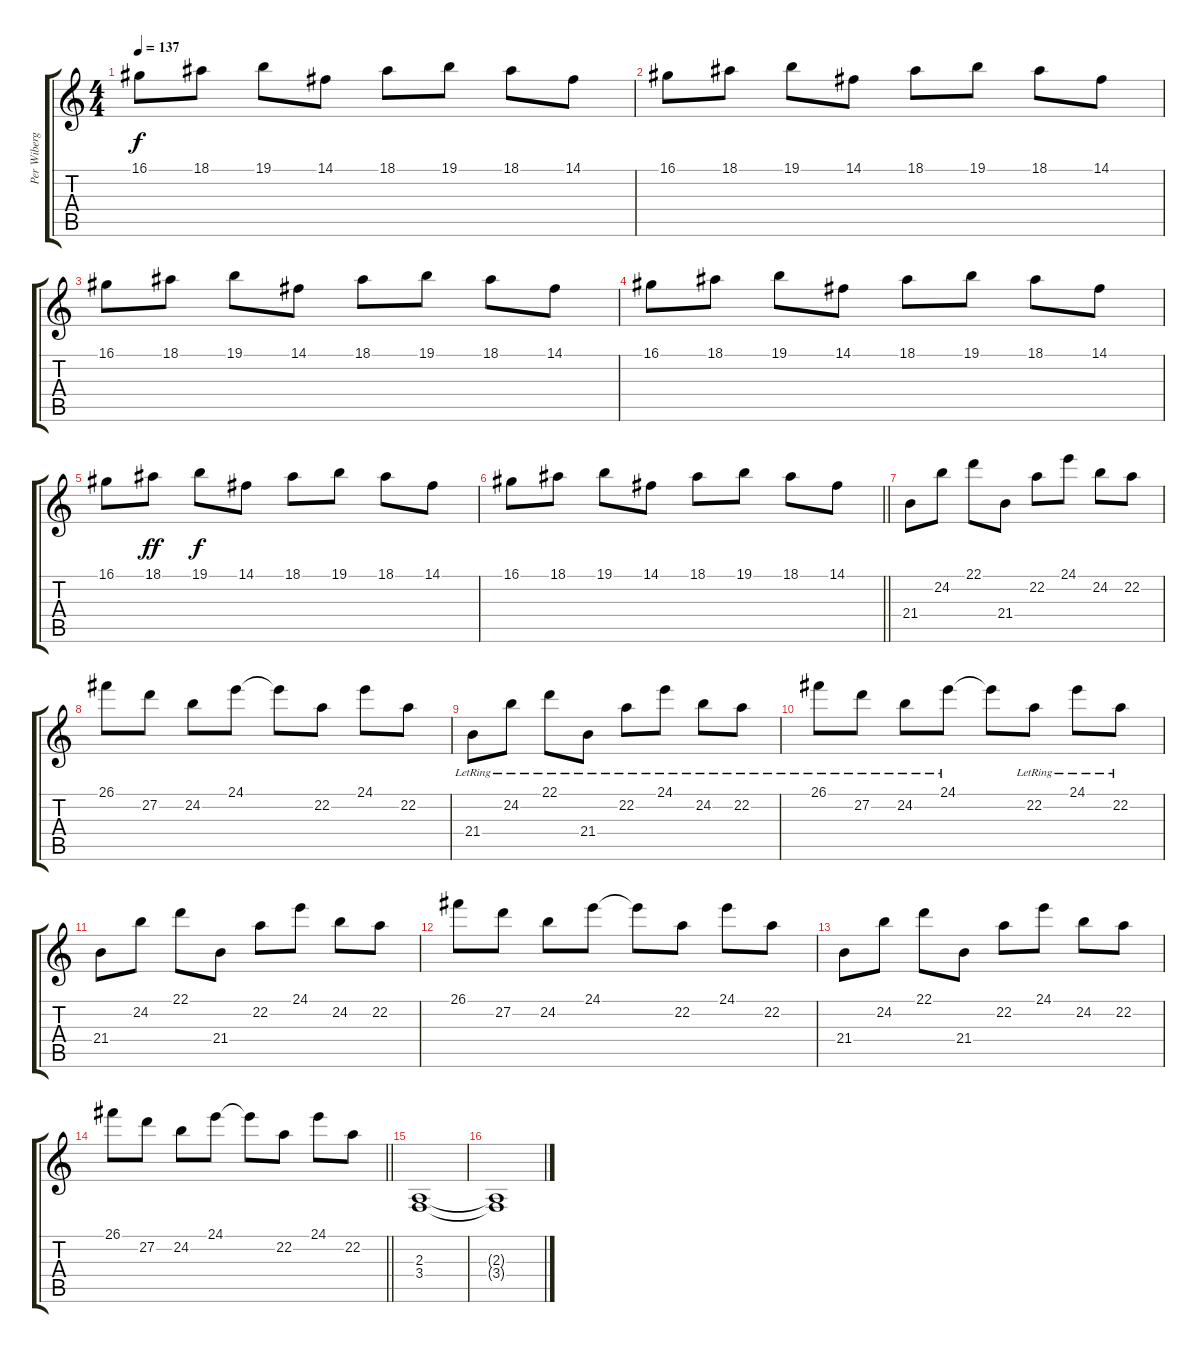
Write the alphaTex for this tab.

\track ("Per Wiberg" "Per Wiberg") {instrument electricgrandpiano}
\staff {score tabs}
\tuning (E4 B3 G3 D3 A2 E2) {hide}
\ts (4 4)
\tempo 137
\clef g2
\ks c
16.1.8{dy f} 18.1.8 19.1.8 14.1.8 18.1.8 19.1.8 18.1.8 14.1.8 |
16.1.8 18.1.8 19.1.8 14.1.8 18.1.8 19.1.8 18.1.8 14.1.8 |
16.1.8 18.1.8 19.1.8 14.1.8 18.1.8 19.1.8 18.1.8 14.1.8 |
16.1.8 18.1.8 19.1.8 14.1.8 18.1.8 19.1.8 18.1.8 14.1.8 |
16.1.8 18.1.8{dy ff} 19.1.8{dy f} 14.1.8 18.1.8 19.1.8 18.1.8 14.1.8 |
\barLineRight lightlight
16.1.8 18.1.8 19.1.8 14.1.8 18.1.8 19.1.8 18.1.8 14.1.8 |
\section ("" "")
21.4.8 24.2.8 22.1.8 21.4.8 22.2.8 24.1.8 24.2.8 22.2.8 |
26.1.8 27.2.8 24.2.8 24.1.8 24.1{t}.8 22.2.8 24.1.8 22.2.8 |
21.4{lr}.8 24.2{lr}.8 22.1{lr}.8 21.4{lr}.8 22.2{lr}.8 24.1{lr}.8 24.2{lr}.8 22.2{lr}.8 |
26.1{lr}.8 27.2{lr}.8 24.2{lr}.8 24.1{lr}.8 24.1{t}.8 22.2{lr}.8 24.1{lr}.8 22.2{lr}.8 |
21.4.8 24.2.8 22.1.8 21.4.8 22.2.8 24.1.8 24.2.8 22.2.8 |
26.1.8 27.2.8 24.2.8 24.1.8 24.1{t}.8 22.2.8 24.1.8 22.2.8 |
21.4.8 24.2.8 22.1.8 21.4.8 22.2.8 24.1.8 24.2.8 22.2.8 |
\barLineRight lightlight
26.1.8 27.2.8 24.2.8 24.1.8 24.1{t}.8 22.2.8 24.1.8 22.2.8 |
\section ("" "")
(2.3 3.4).1{instrument harpsichord} |
(2.3{t} 3.4{t}).1
